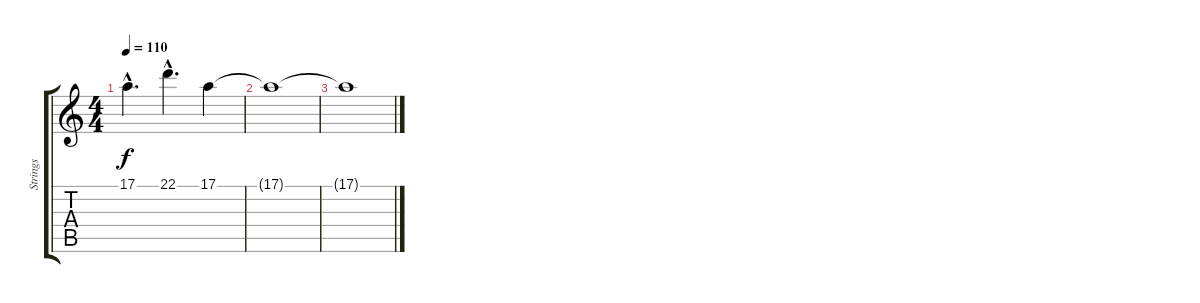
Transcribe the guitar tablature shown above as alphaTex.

\track ("Strings" "Strings") {instrument stringensemble1}
\staff {score tabs}
\tuning (E4 B3 G3 D3 A2 E2) {hide}
\ts (4 4)
\tempo 110
\clef g2
\ks c
17.1{hac}.4{d dy f} 22.1{hac}.4{d} 17.1.4 |
17.1{t}.1 |
17.1{t}.1
